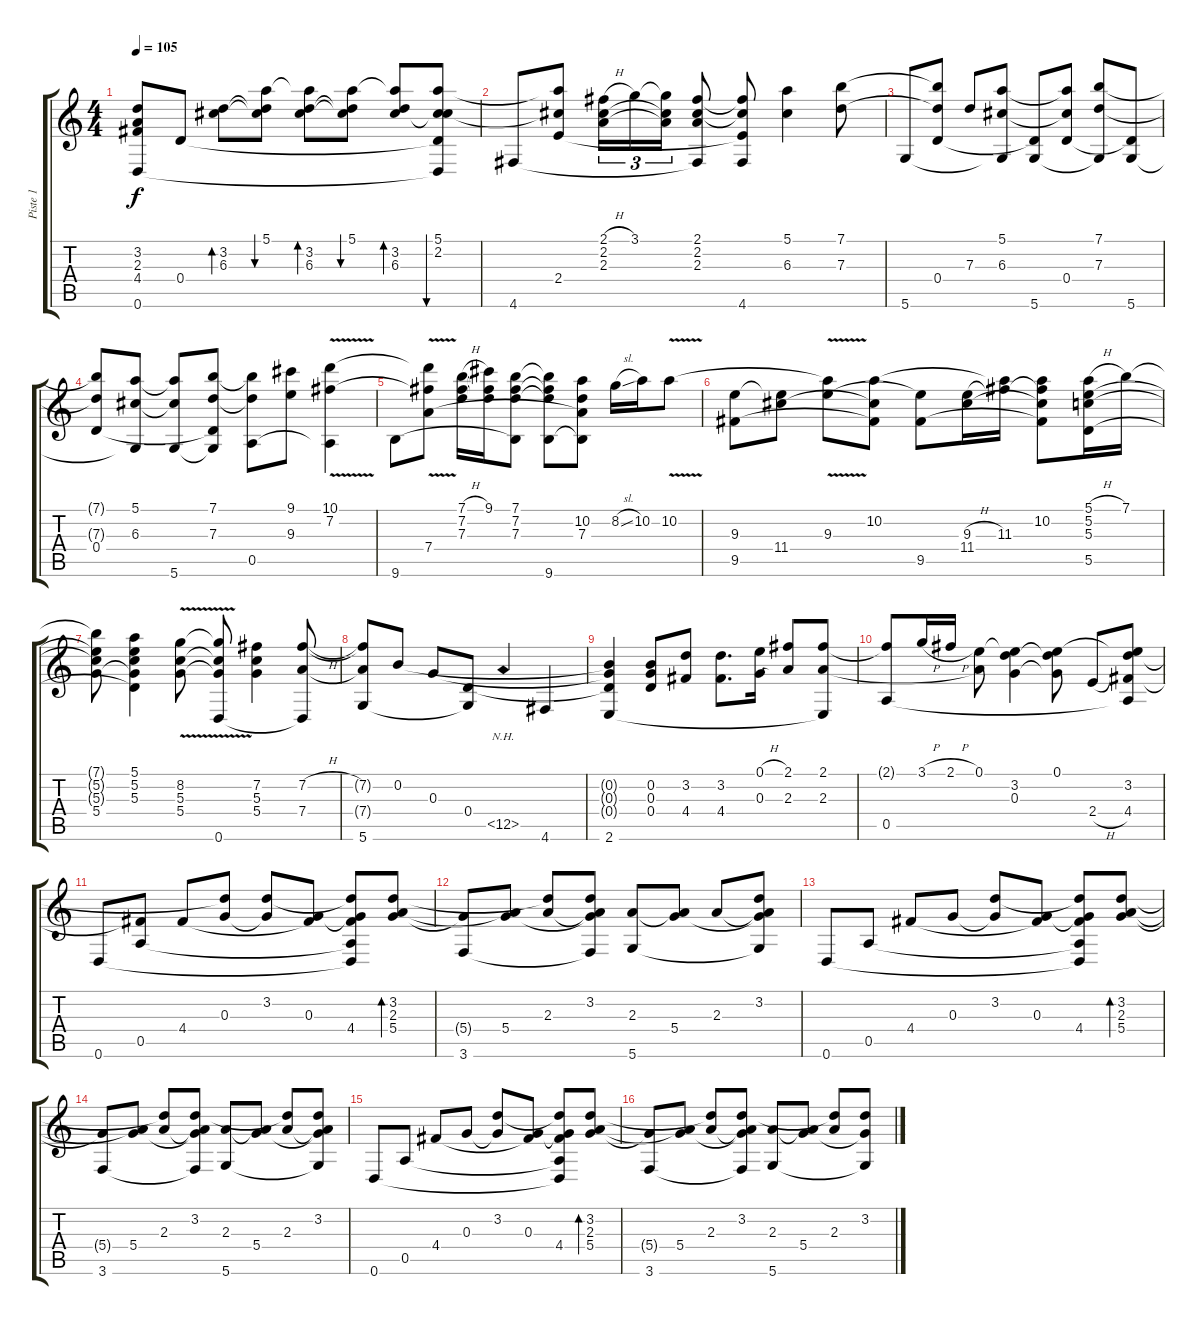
\track ("Piste 1" "Piste 1") {instrument acousticguitarnylon}
\staff {score tabs}
\tuning (E4 B3 G3 D3 A2 D2) {hide}
\ts (4 4)
\tempo 105
\clef g2
\ks c
(3.2{t} 2.3{t} 4.4{t} 0.6).8{dy f} 0.4.8 (3.2 6.3).8{bd 30} (5.1 3.2{t} 6.3{t}).8{bu 30} (5.1{t} 3.2 6.3).8{bd 30} (5.1 3.2{t} 6.3{t}).8{bu 30} (5.1{t} 3.2 6.3).8{bd 30} (5.1 2.2 6.3{t} 0.4{t} 0.6{t}).8{bu 30} |
4.6.8 (5.1{t} 2.2{t} 2.4).8 (2.1{h} 2.2 2.3).16{tu (3 2)} 3.1.16{tu (3 2)} (3.1{t} 2.2{t} 2.3{t}).16{tu (3 2)} (2.1 2.2 2.3 4.6{t}).8 (2.1{t} 2.2{t} 2.4{t} 4.6).8 (5.1 6.3).4 (7.1 7.3).8 |
5.6.8 (7.1{t} 7.3{t} 0.4).8 7.3.8 (5.1 6.3 5.6{t}).8 (0.4{t} 5.6).8 (5.1{t} 6.3{t} 0.4).8 (7.1 7.3 5.6{t}).8 (0.4{t} 5.6).8 |
(7.1{t} 7.3{t} 0.4).8 (5.1 6.3 5.6{t}).8 (5.1{t} 6.3{t} 5.6).8 (7.1 7.3 0.4{t} 5.6{t}).8 (7.1{t} 7.3{t} 0.5).8 (9.1 9.3).8 (10.1{v} 7.2{v} 0.5{t}).4 |
9.6.8 (10.1{t} 7.2{t} 7.4).8 (7.1{h} 7.2 7.3).16 (9.1 7.2{t} 7.3{t}).16 (7.1 7.2 7.3 9.6{t}).8 (7.1{t} 7.2{t} 7.3{t} 9.6).8 (10.2 7.3 7.4{t} 9.6{t}).8 8.2{sl}.16 10.2.16 10.2{v}.8 |
(9.3 9.5).8 (9.3{t} 11.4).8 (10.2{t} 9.3).8 (10.2 11.4{t} 9.5{t}).8 (9.3{t} 9.5).8 (9.3{h} 11.4).16 (10.2{t} 11.3).16 (10.2 11.3{t} 11.4{t} 9.5{t}).8 (5.1{h} 5.2 5.3 5.5).16 7.1.16 |
(7.1{t} 5.2{t} 5.3{t} 5.4).8 (5.1 5.2 5.3 5.4{t} 5.5{t}).4 (8.2{v} 5.3 5.4).8 (8.2{t} 5.3{t} 5.4{t} 0.6).8 (7.2 5.3 5.4).4 (7.2{h} 7.4 0.6{t}).8 |
(7.2{t} 7.4{t} 5.6).8 0.2.8 0.3.8 (0.4 5.6{t}).8 12.5{nh}.4 4.6.4 |
(0.2{t} 0.3{t} 0.4{t} 2.6).4 (0.2 0.3 0.4).8 (3.2 4.4).8 (3.2 4.4).8{d} (0.1{h} 0.3{h}).16 (2.1 2.3).8 (2.1 2.3 2.6{t}).8 |
(2.1{t} 0.5).8 3.1{h}.16 2.1{h}.16 (0.1 2.3{t}).8 (0.1{t} 3.2 0.3).4 (0.1 3.2{t} 0.3{t}).8 2.4{h}.8 (0.1{t} 3.2 4.4 0.5{t}).8 |
0.6.8 (4.4{t} 0.5).8 4.4.8 (3.2{t} 0.3).8 (3.2 0.3{t}).8 (0.3 4.4{t}).8 (3.2{t} 0.3{t} 4.4 0.5{t} 0.6{t}).8 (3.2 2.3 5.4).8{bd 60} |
(5.4{t} 3.6).8 (2.3{t} 5.4).8 (3.2{t} 2.3).8 (3.2 2.3{t} 5.4{t} 3.6{t}).8 (2.3 5.6).8 (2.3{t} 5.4).8 2.3.8 (3.2 2.3{t} 5.4{t} 5.6{t}).8 |
0.6.8 0.5.8 4.4.8 0.3.8 (3.2 0.3{t}).8 (0.3 4.4{t}).8 (3.2{t} 0.3{t} 4.4 0.5{t} 0.6{t}).8 (3.2 2.3 5.4).8{bd 60} |
(5.4{t} 3.6).8 (2.3{t} 5.4).8 (3.2{t} 2.3).8 (3.2 2.3{t} 5.4{t} 3.6{t}).8 (2.3 5.6).8 (2.3{t} 5.4).8 (3.2{t} 2.3).8 (3.2 2.3{t} 5.4{t} 5.6{t}).8 |
0.6.8 0.5.8 4.4.8 0.3.8 (3.2 0.3{t}).8 (0.3 4.4{t}).8 (3.2{t} 0.3{t} 4.4 0.5{t} 0.6{t}).8 (3.2 2.3 5.4).8{bd 60} |
(5.4{t} 3.6).8 (2.3{t} 5.4).8 (3.2{t} 2.3).8 (3.2 2.3{t} 5.4{t} 3.6{t}).8 (2.3 5.6).8 (2.3{t} 5.4).8 (3.2{t} 2.3).8 (3.2 5.4{t} 5.6{t}).8
